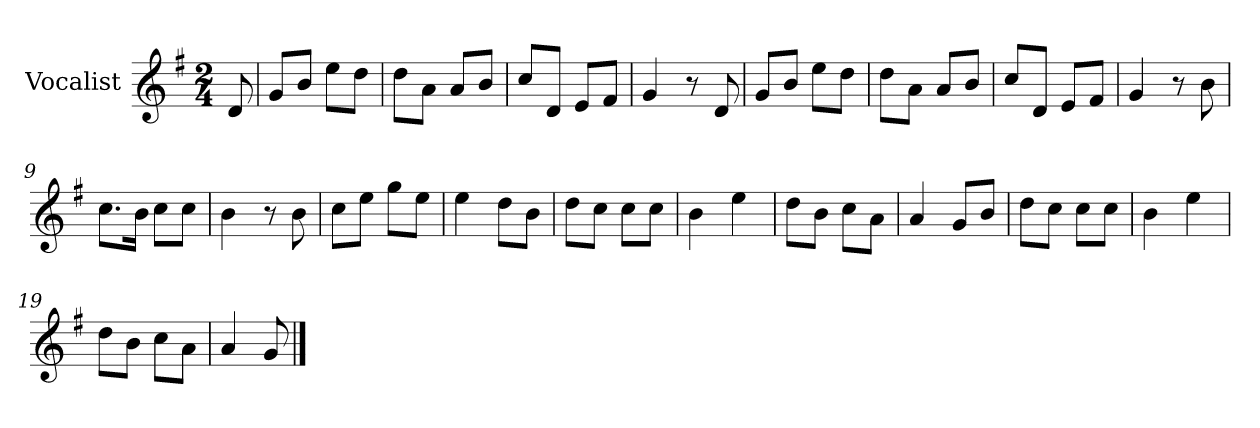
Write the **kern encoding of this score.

**kern
*part1
*staff1
*I"Vocalist
*k[f#]
*G:
*M2/4
=
8d
=1
8gL
8bJ
8eeL
8ddJ
=2
8ddL
8aJ
8aL
8bJ
=3
8ccL
8dJ
8eL
8f#J
=4
4g
8r
8d
=5
8gL
8bJ
8eeL
8ddJ
=6
8ddL
8aJ
8aL
8bJ
=7
8ccL
8dJ
8eL
8f#J
=8
4g
8r
8b
=9
8.ccL
16bJk
8ccL
8ccJ
=10
4b
8r
8b
=11
8ccL
8eeJ
8ggL
8eeJ
=12
4ee
8ddL
8bJ
=13
8ddL
8ccJ
8ccL
8ccJ
=14
4b
4ee
=15
8ddL
8bJ
8ccL
8aJ
=16
4a
8gL
8bJ
=17
8ddL
8ccJ
8ccL
8ccJ
=18
4b
4ee
=19
8ddL
8bJ
8ccL
8aJ
=20
4a
8g
==
*-
